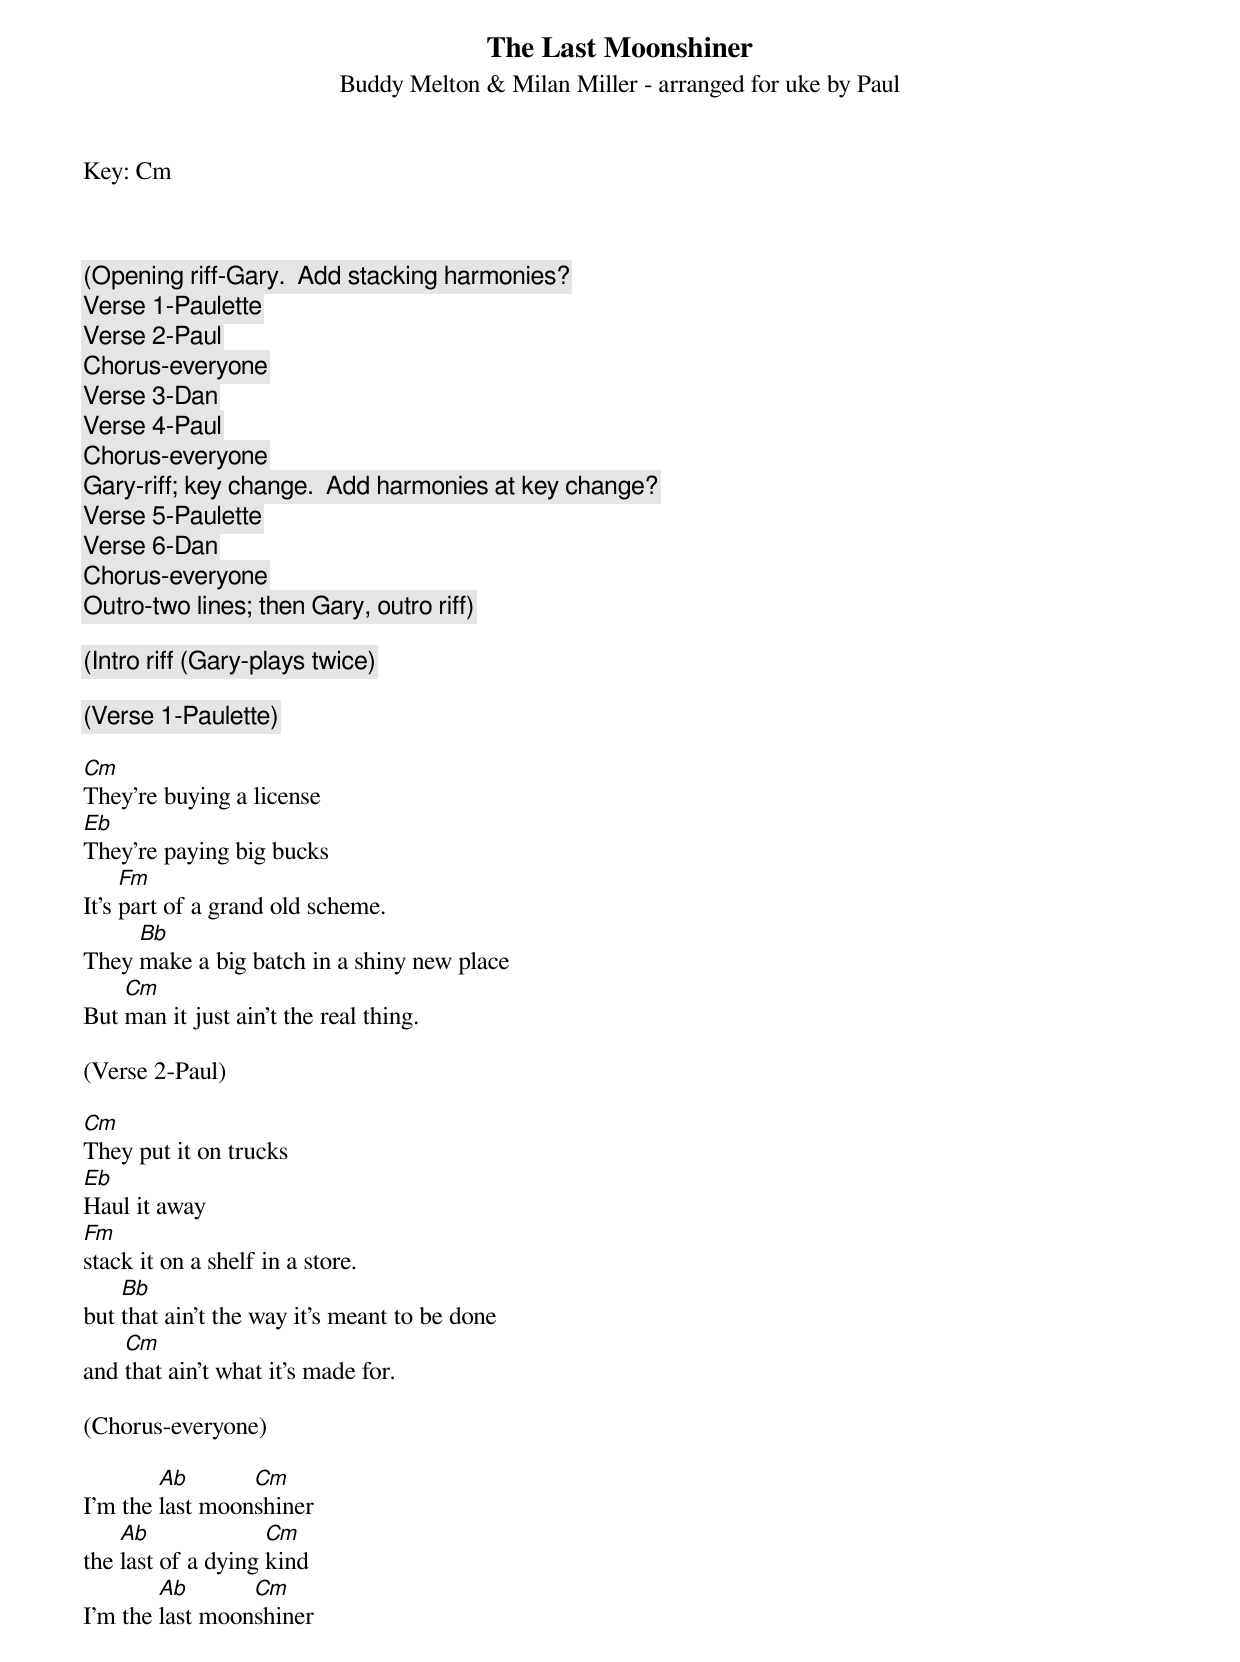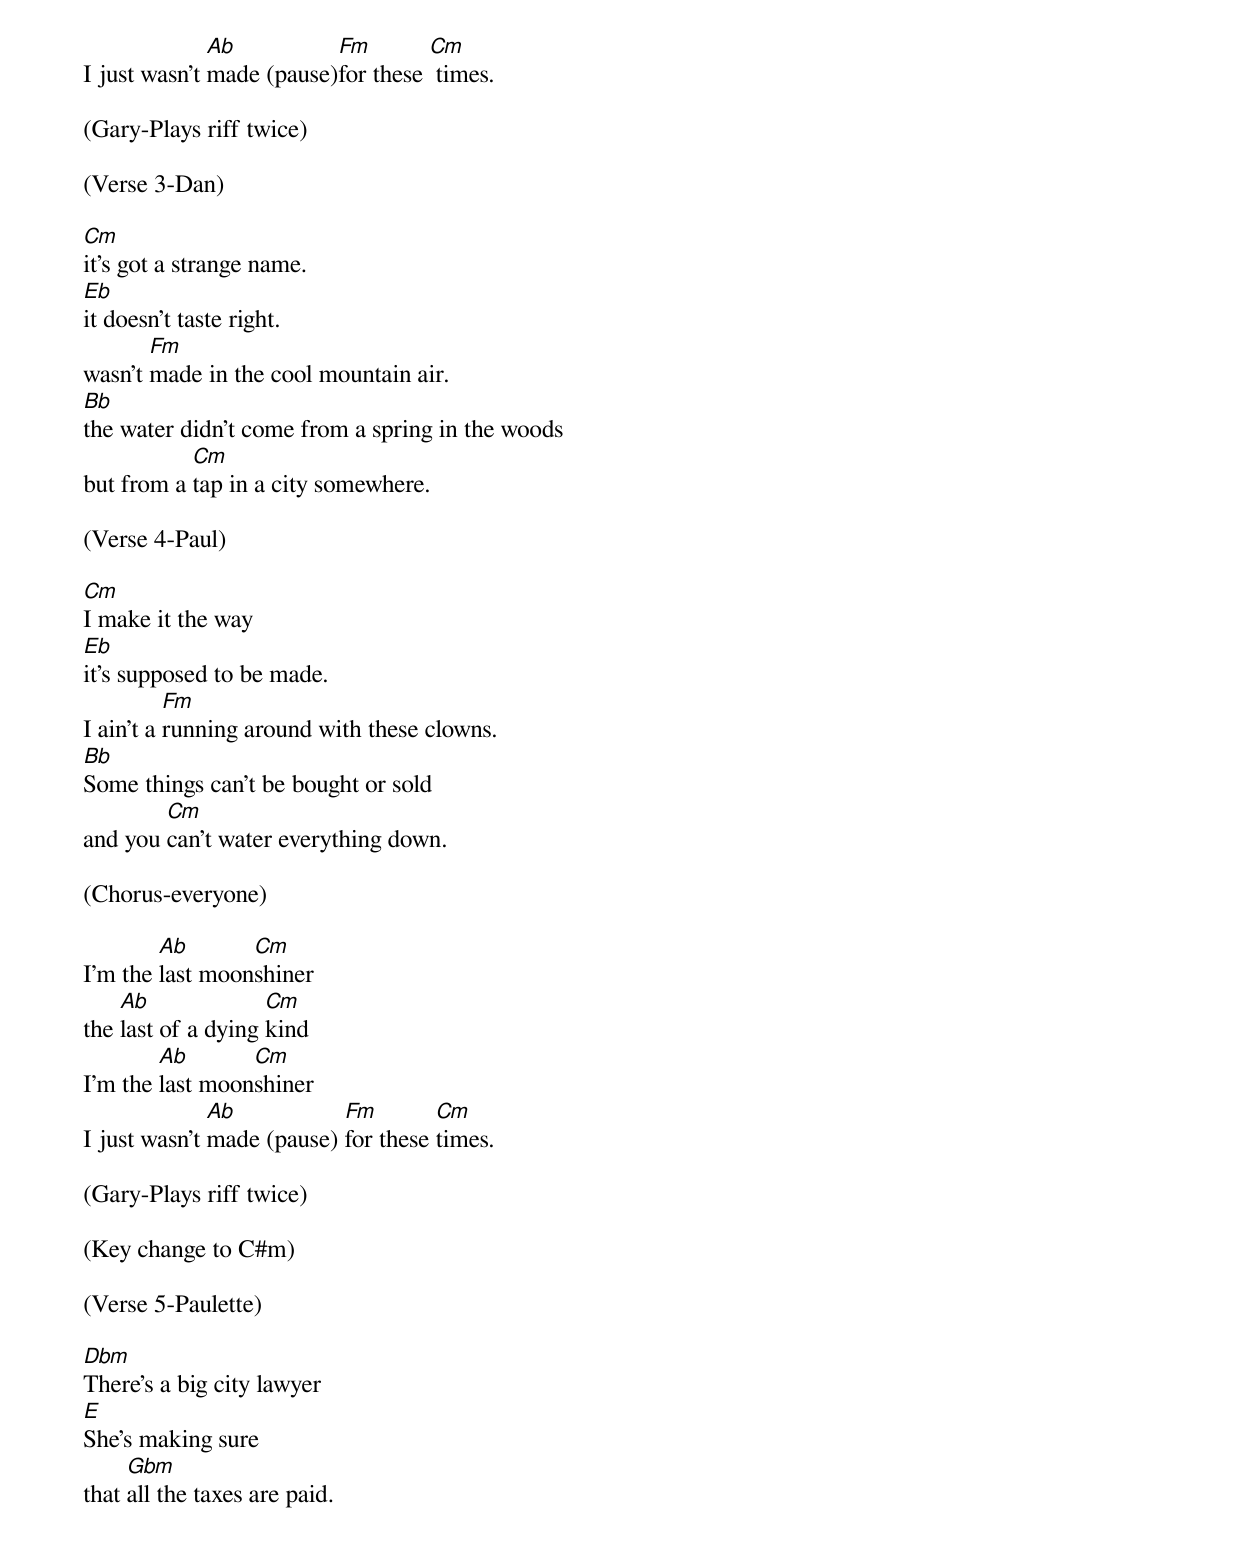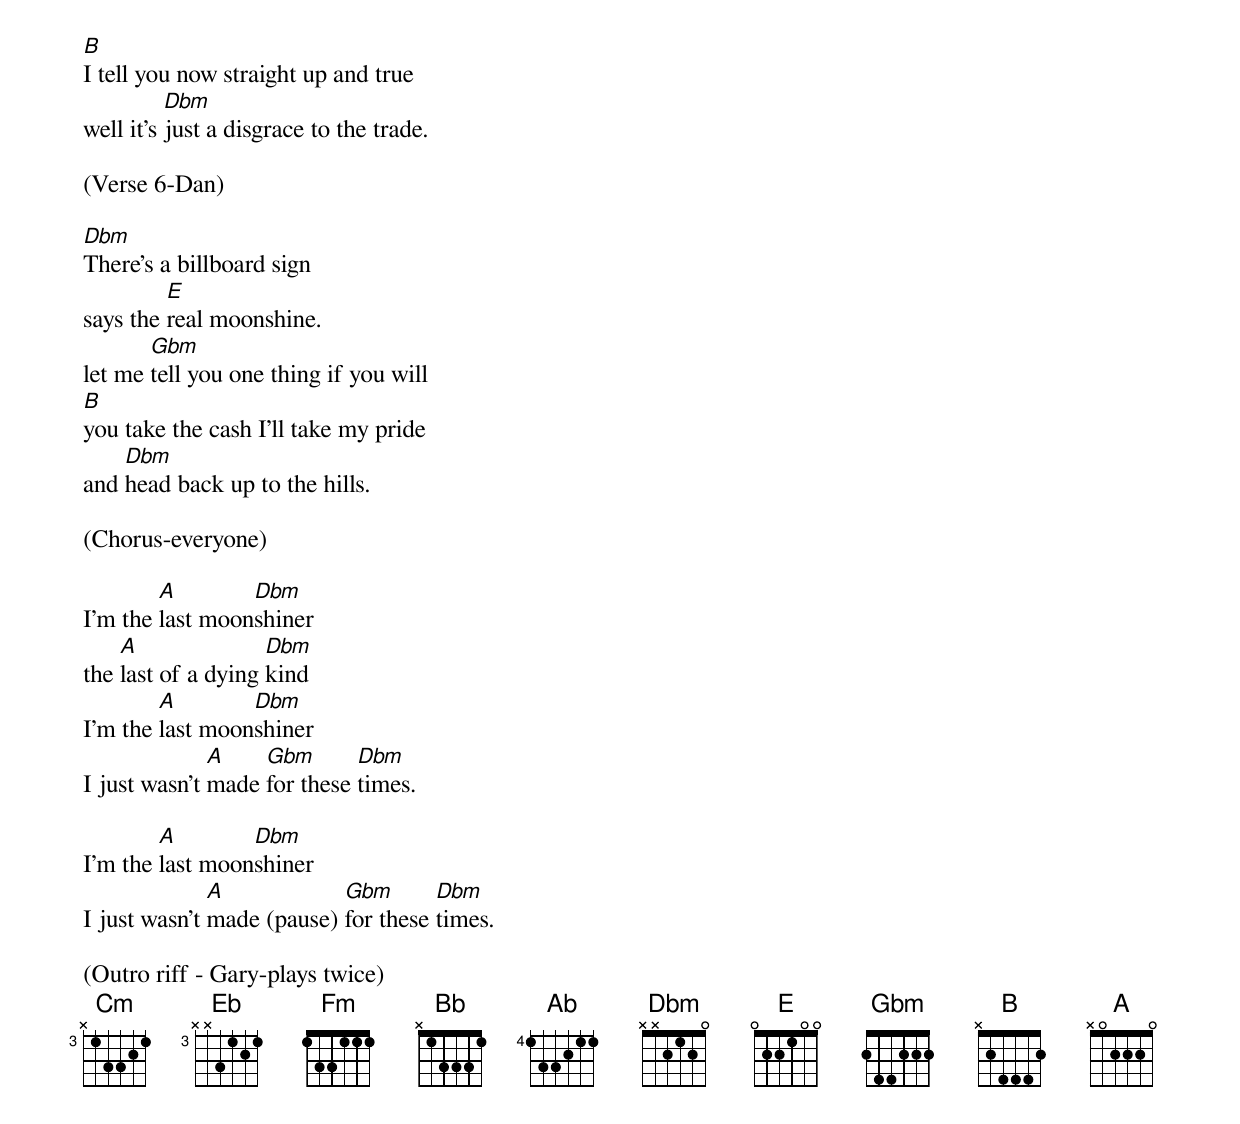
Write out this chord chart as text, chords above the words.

The Last Moonshiner
Buddy Melton & Milan Miller - arranged for uke by Paul
Key: Cm



	(Opening riff-Gary.  Add stacking harmonies?
	Verse 1-Paulette
	Verse 2-Paul
	Chorus-everyone
	Verse 3-Dan
	Verse 4-Paul
	Chorus-everyone
	Gary-riff; key change.  Add harmonies at key change?
	Verse 5-Paulette
	Verse 6-Dan
	Chorus-everyone
	Outro-two lines; then Gary, outro riff)

(Intro riff (Gary-plays twice)

(Verse 1-Paulette)

Cm
They're buying a license
Eb
They're paying big bucks
     Fm
It's part of a grand old scheme.
     Bb
They make a big batch in a shiny new place
    Cm
But man it just ain't the real thing.

(Verse 2-Paul)

Cm
They put it on trucks
Eb
Haul it away
Fm
stack it on a shelf in a store.
    Bb
but that ain't the way it's meant to be done
    Cm
and that ain't what it's made for.

(Chorus-everyone)

        Ab       Cm
I'm the last moonshiner
    Ab              Cm
the last of a dying kind
        Ab       Cm
I'm the last moonshiner
              Ab          Fm        Cm
I just wasn't made (pause)for these  times.

(Gary-Plays riff twice)

(Verse 3-Dan)

Cm
it's got a strange name.
Eb
it doesn't taste right.
       Fm
wasn't made in the cool mountain air.
Bb
the water didn't come from a spring in the woods
           Cm
but from a tap in a city somewhere.

(Verse 4-Paul)

Cm
I make it the way
Eb
it's supposed to be made.
          Fm
I ain't a running around with these clowns.
Bb
Some things can't be bought or sold
        Cm
and you can't water everything down.

(Chorus-everyone)

        Ab       Cm
I'm the last moonshiner
    Ab              Cm
the last of a dying kind
        Ab       Cm
I'm the last moonshiner
              Ab           Fm        Cm
I just wasn't made (pause) for these times.

(Gary-Plays riff twice)

(Key change to C#m)

(Verse 5-Paulette)

Dbm
There's a big city lawyer
E
She's making sure
     Gbm
that all the taxes are paid.
B
I tell you now straight up and true
          Dbm
well it's just a disgrace to the trade.

(Verse 6-Dan)

Dbm
There's a billboard sign
         E
says the real moonshine.
       Gbm
let me tell you one thing if you will
B
you take the cash I'll take my pride
    Dbm
and head back up to the hills.

(Chorus-everyone)

        A        Dbm
I'm the last moonshiner
    A               Dbm
the last of a dying kind
        A        Dbm
I'm the last moonshiner
              A    Gbm       Dbm
I just wasn't made for these times.

        A        Dbm
I'm the last moonshiner
              A            Gbm       Dbm
I just wasn't made (pause) for these times.

(Outro riff - Gary-plays twice)
